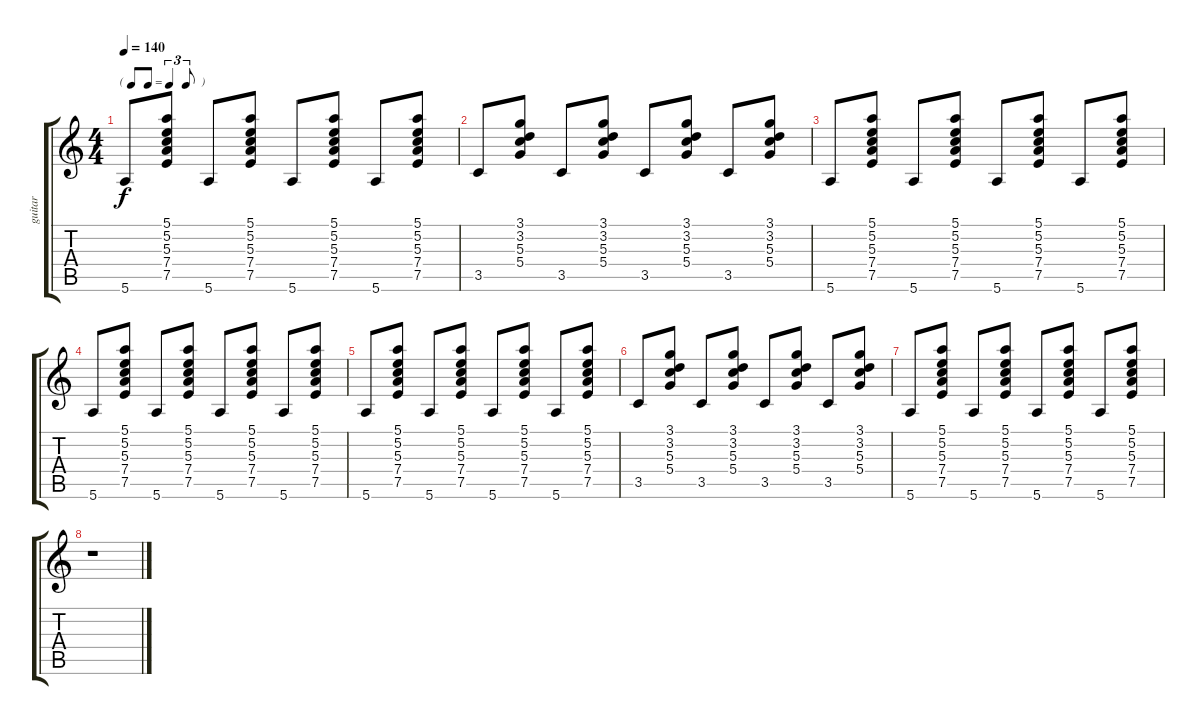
\track ("guitar" "guitar") {instrument acousticguitarnylon}
\staff {score tabs}
\tuning (E4 B3 G3 D3 A2 E2) {hide}
\ts (4 4)
\tf triplet8th
\tempo 140
\clef g2
\ks c
5.6.8{dy f} (5.1 5.2 5.3 7.4 7.5).8 5.6.8 (5.1 5.2 5.3 7.4 7.5).8 5.6.8 (5.1 5.2 5.3 7.4 7.5).8 5.6.8 (5.1 5.2 5.3 7.4 7.5).8 |
3.5.8 (3.1 3.2 5.3 5.4).8 3.5.8 (3.1 3.2 5.3 5.4).8 3.5.8 (3.1 3.2 5.3 5.4).8 3.5.8 (3.1 3.2 5.3 5.4).8 |
5.6.8 (5.1 5.2 5.3 7.4 7.5).8 5.6.8 (5.1 5.2 5.3 7.4 7.5).8 5.6.8 (5.1 5.2 5.3 7.4 7.5).8 5.6.8 (5.1 5.2 5.3 7.4 7.5).8 |
5.6.8 (5.1 5.2 5.3 7.4 7.5).8 5.6.8 (5.1 5.2 5.3 7.4 7.5).8 5.6.8 (5.1 5.2 5.3 7.4 7.5).8 5.6.8 (5.1 5.2 5.3 7.4 7.5).8 |
5.6.8 (5.1 5.2 5.3 7.4 7.5).8 5.6.8 (5.1 5.2 5.3 7.4 7.5).8 5.6.8 (5.1 5.2 5.3 7.4 7.5).8 5.6.8 (5.1 5.2 5.3 7.4 7.5).8 |
3.5.8 (3.1 3.2 5.3 5.4).8 3.5.8 (3.1 3.2 5.3 5.4).8 3.5.8 (3.1 3.2 5.3 5.4).8 3.5.8 (3.1 3.2 5.3 5.4).8 |
5.6.8 (5.1 5.2 5.3 7.4 7.5).8 5.6.8 (5.1 5.2 5.3 7.4 7.5).8 5.6.8 (5.1 5.2 5.3 7.4 7.5).8 5.6.8 (5.1 5.2 5.3 7.4 7.5).8 |
r.1
